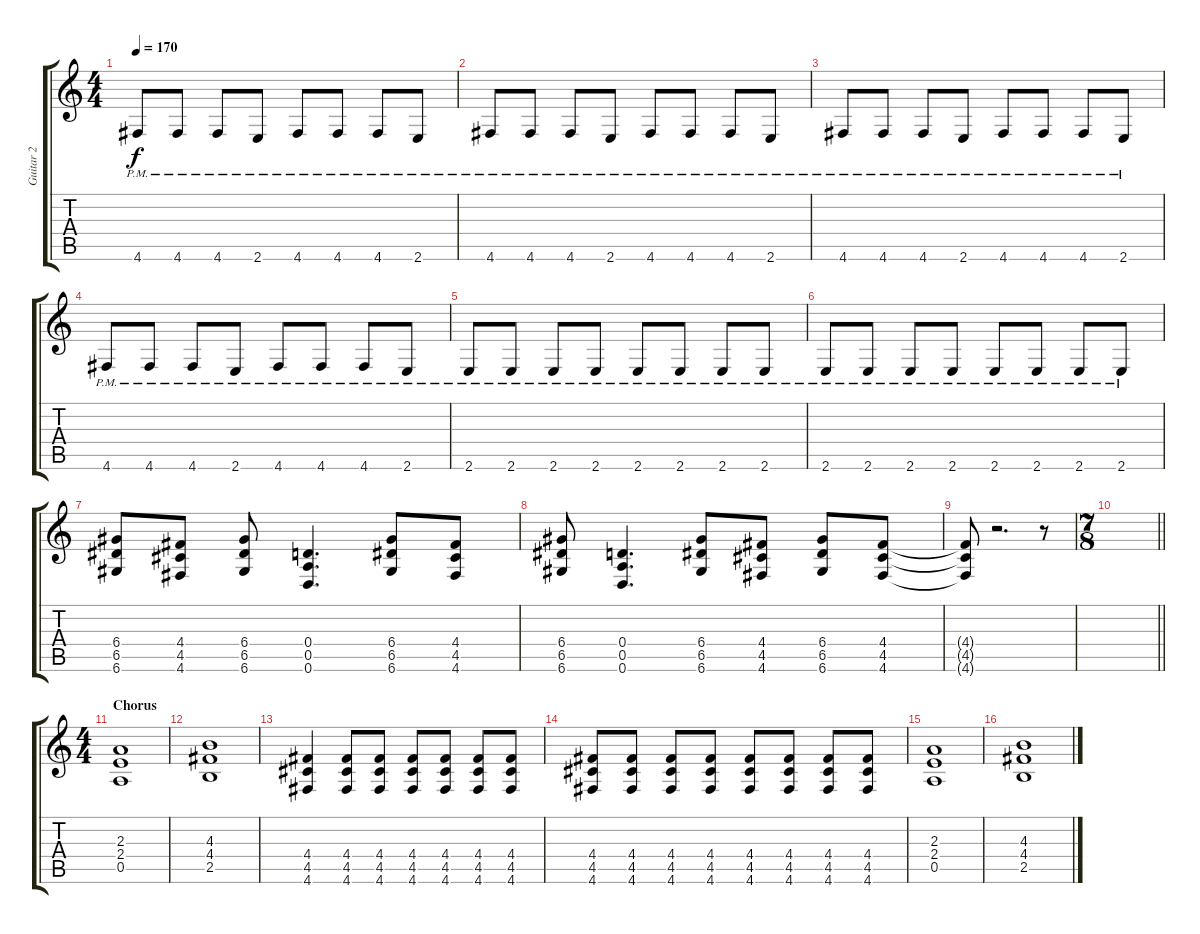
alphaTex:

\track ("Guitar 2" "Guitar 2") {instrument overdrivenguitar}
\staff {score tabs}
\tuning (E4 B3 G3 D3 A2 D2) {hide}
\ts (4 4)
\tempo 170
\clef g2
\ks c
4.6{pm}.8{dy f} 4.6{pm}.8 4.6{pm}.8 2.6{pm}.8 4.6{pm}.8 4.6{pm}.8 4.6{pm}.8 2.6{pm}.8 |
4.6{pm}.8 4.6{pm}.8 4.6{pm}.8 2.6{pm}.8 4.6{pm}.8 4.6{pm}.8 4.6{pm}.8 2.6{pm}.8 |
4.6{pm}.8 4.6{pm}.8 4.6{pm}.8 2.6{pm}.8 4.6{pm}.8 4.6{pm}.8 4.6{pm}.8 2.6{pm}.8 |
4.6{pm}.8 4.6{pm}.8 4.6{pm}.8 2.6{pm}.8 4.6{pm}.8 4.6{pm}.8 4.6{pm}.8 2.6{pm}.8 |
2.6{pm}.8 2.6{pm}.8 2.6{pm}.8 2.6{pm}.8 2.6{pm}.8 2.6{pm}.8 2.6{pm}.8 2.6{pm}.8 |
2.6{pm}.8 2.6{pm}.8 2.6{pm}.8 2.6{pm}.8 2.6{pm}.8 2.6{pm}.8 2.6{pm}.8 2.6{pm}.8 |
(6.4 6.5 6.6).8 (4.4 4.5 4.6).8 (6.4 6.5 6.6).8 (0.4 0.5 0.6).4{d} (6.4 6.5 6.6).8 (4.4 4.5 4.6).8 |
(6.4 6.5 6.6).8 (0.4 0.5 0.6).4{d} (6.4 6.5 6.6).8 (4.4 4.5 4.6).8 (6.4 6.5 6.6).8 (4.4 4.5 4.6).8 |
(4.4{t} 4.5{t} 4.6{t}).8 r.2{d} r.8 |
\ts (7 8)
\barLineRight lightlight
|
\ts (4 4)
\section ("" "Chorus")
(2.3 2.4 0.5).1 |
(4.3 4.4 2.5).1 |
(4.4 4.5 4.6).4 (4.4 4.5 4.6).8 (4.4 4.5 4.6).8 (4.4 4.5 4.6).8 (4.4 4.5 4.6).8 (4.4 4.5 4.6).8 (4.4 4.5 4.6).8 |
(4.4 4.5 4.6).8 (4.4 4.5 4.6).8 (4.4 4.5 4.6).8 (4.4 4.5 4.6).8 (4.4 4.5 4.6).8 (4.4 4.5 4.6).8 (4.4 4.5 4.6).8 (4.4 4.5 4.6).8 |
(2.3 2.4 0.5).1 |
(4.3 4.4 2.5).1
